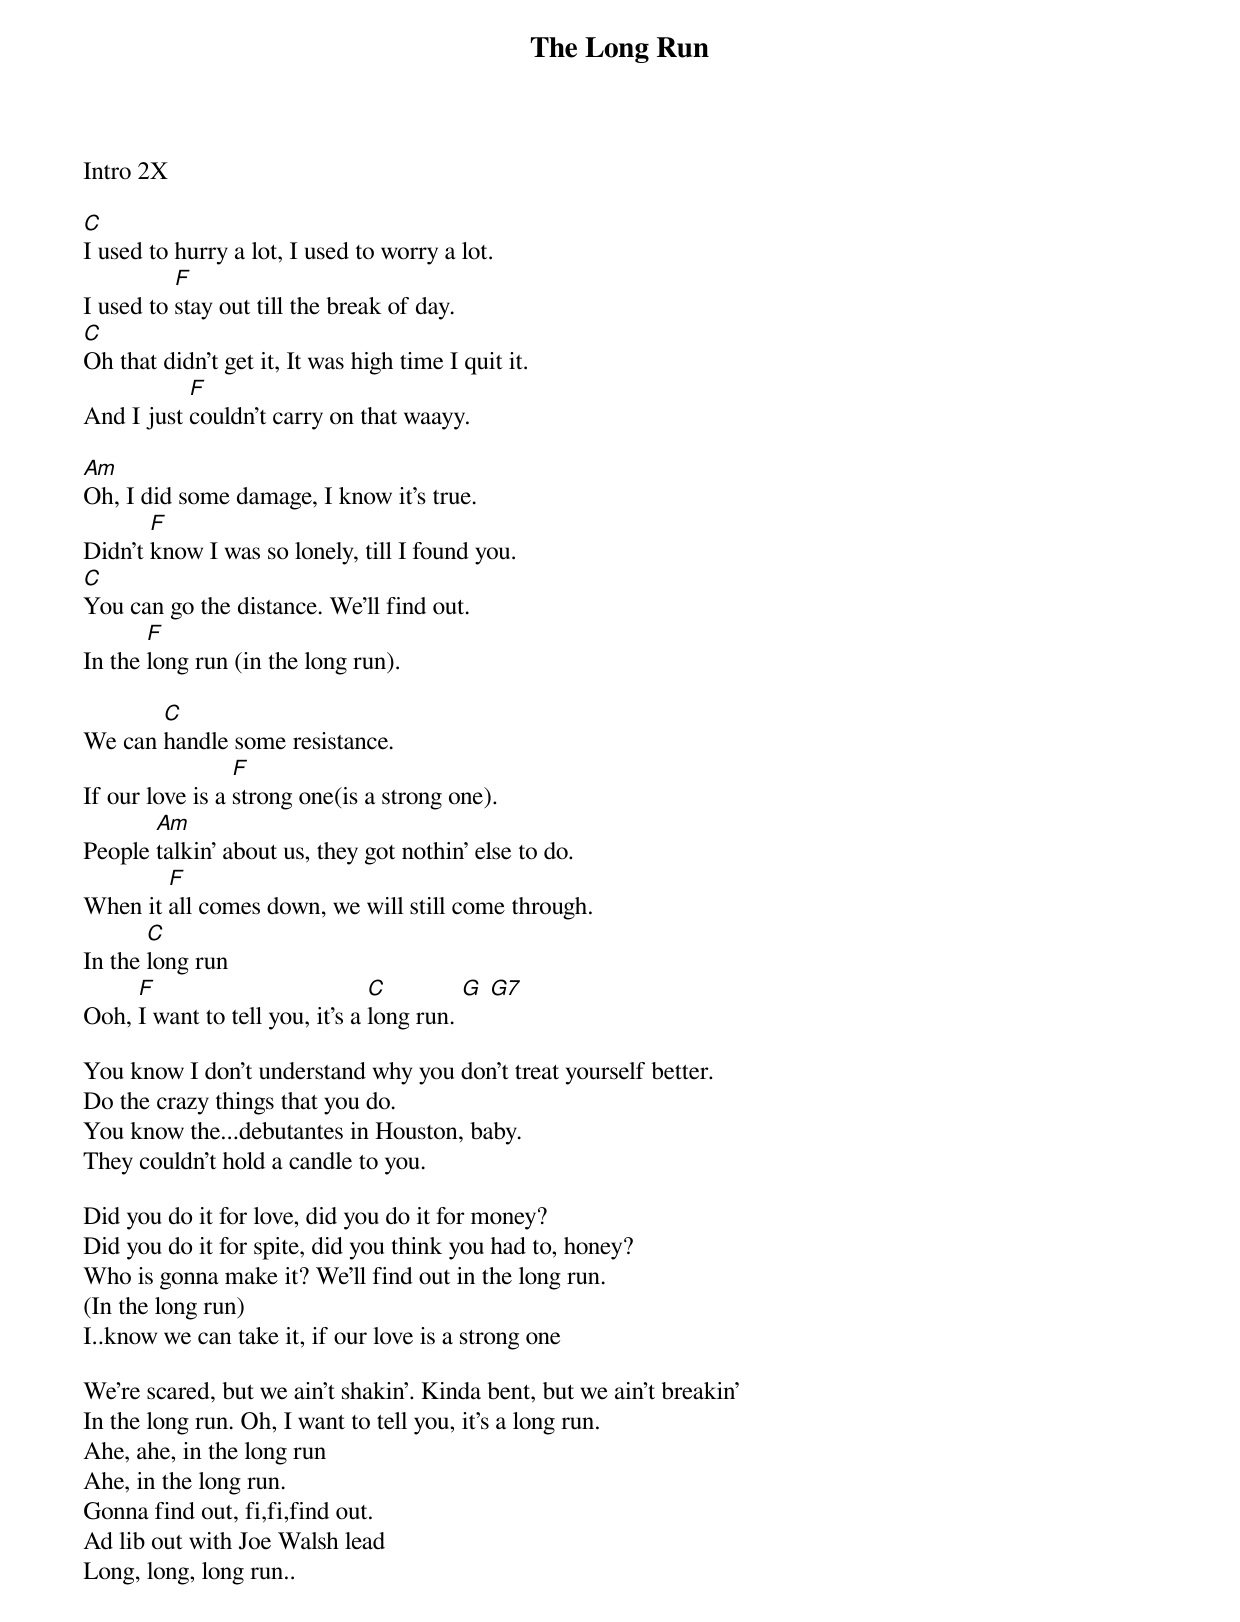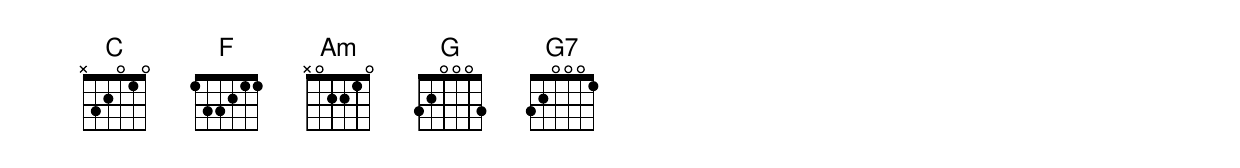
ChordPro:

{title:The Long Run}
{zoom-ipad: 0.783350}
Intro 2X

[C]I used to hurry a lot, I used to worry a lot.
I used to [F]stay out till the break of day.
[C]Oh that didn't get it, It was high time I quit it.
And I just [F]couldn't carry on that waayy.

[Am]Oh, I did some damage, I know it's true.
Didn't [F]know I was so lonely, till I found you.
[C]You can go the distance. We'll find out.
In the [F]long run (in the long run).

We can [C]handle some resistance.
If our love is a [F]strong one(is a strong one).
People [Am]talkin' about us, they got nothin' else to do.
When it [F]all comes down, we will still come through.
In the [C]long run
Ooh, [F]I want to tell you, it's a [C]long run. [G] [G7]

You know I don't understand why you don't treat yourself better.
Do the crazy things that you do.
You know the...debutantes in Houston, baby.
They couldn't hold a candle to you.

Did you do it for love, did you do it for money?
Did you do it for spite, did you think you had to, honey?
Who is gonna make it? We'll find out in the long run.
(In the long run)
I..know we can take it, if our love is a strong one

We're scared, but we ain't shakin'. Kinda bent, but we ain't breakin'
In the long run. Oh, I want to tell you, it's a long run.
Ahe, ahe, in the long run
Ahe, in the long run.
Gonna find out, fi,fi,find out.
Ad lib out with Joe Walsh lead
Long, long, long run..
